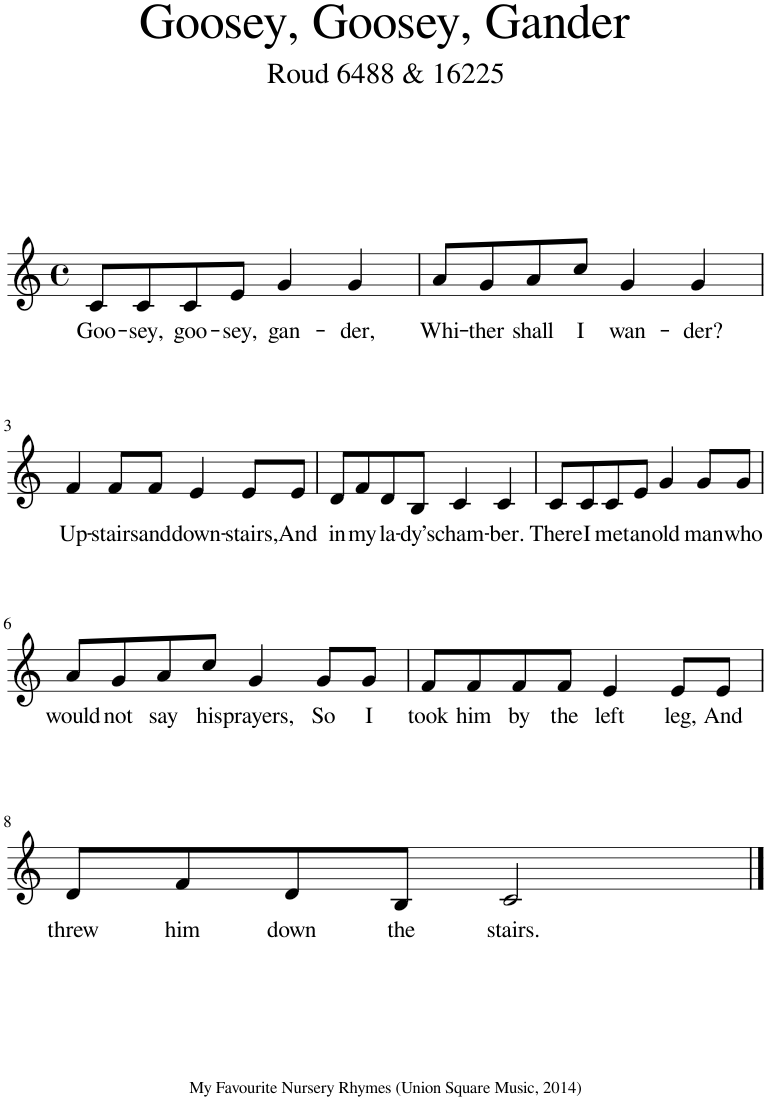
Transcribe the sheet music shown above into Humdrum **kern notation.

**kern	**text
*part1	*part1
*staff1	*staff1
*I"Piano	*
*I'Pno.	*
*clefG2	*
*k[]	*
*M4/4	*
*met(c)	*
=1	=1
!	!LO:LY:b
8c/L	Goo-
!	!LO:LY:b
8c/	-sey,
!	!LO:LY:b
8c/	goo-
!	!LO:LY:b
8e/J	-sey,
!	!LO:LY:b
4g/	gan-
!	!LO:LY:b
4g/	-der,
=2	=2
!	!LO:LY:b
8a/L	Whi-
!	!LO:LY:b
8g/	-ther
!	!LO:LY:b
8a/	shall
!	!LO:LY:b
8cc/J	I
!	!LO:LY:b
4g/	wan-
!	!LO:LY:b
4g/	-der?
!!LO:LB:g=z
=3	=3
!	!LO:LY:b
4f/	Up-
!	!LO:LY:b
8f/L	-stairs
!	!LO:LY:b
8f/J	and
!	!LO:LY:b
4e/	down-
!	!LO:LY:b
8e/L	-stairs,
!	!LO:LY:b
8e/J	And
=4	=4
!	!LO:LY:b
8d/L	in
!	!LO:LY:b
8f/	my
!	!LO:LY:b
8d/	la-
!	!LO:LY:b
8B/J	-dy’s
!	!LO:LY:b
4c/	cham-
!	!LO:LY:b
4c/	-ber.
=5	=5
!	!LO:LY:b
8c/L	There
!	!LO:LY:b
8c/	I
!	!LO:LY:b
8c/	met
!	!LO:LY:b
8e/J	an
!	!LO:LY:b
4g/	old
!	!LO:LY:b
8g/L	man
!	!LO:LY:b
8g/J	who
!!LO:LB:g=z
=6	=6
!	!LO:LY:b
8a/L	would
!	!LO:LY:b
8g/	not
!	!LO:LY:b
8a/	say
!	!LO:LY:b
8cc/J	his
!	!LO:LY:b
4g/	prayers,
!	!LO:LY:b
8g/L	So
!	!LO:LY:b
8g/J	I
=7	=7
!	!LO:LY:b
8f/L	took
!	!LO:LY:b
8f/	him
!	!LO:LY:b
8f/	by
!	!LO:LY:b
8f/J	the
!	!LO:LY:b
4e/	left
!	!LO:LY:b
8e/L	leg,
!	!LO:LY:b
8e/J	And
!!LO:LB:g=z
=8	=8
!	!LO:LY:b
8d/L	threw
!	!LO:LY:b
8f/	him
!	!LO:LY:b
8d/	down
!	!LO:LY:b
8B/J	the
!	!LO:LY:b
2c/	stairs.
==	==
*-	*-
